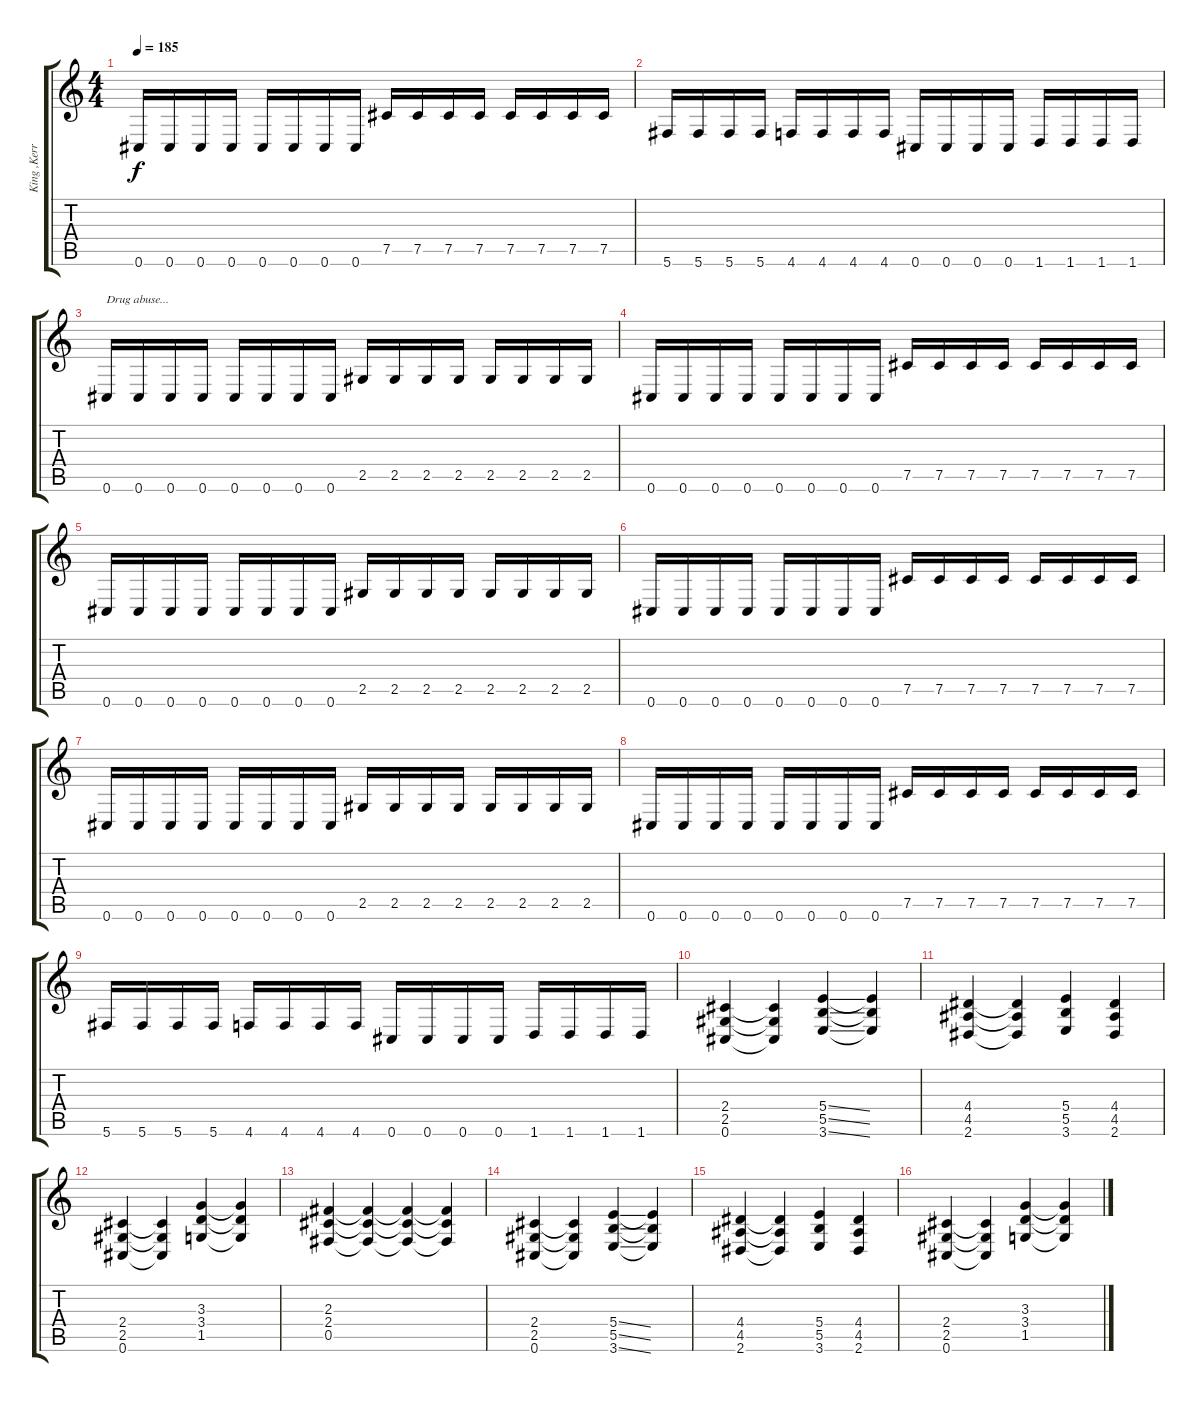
\track ("King ,Kerry" "King ,Kerr") {instrument distortionguitar}
\staff {score tabs}
\tuning (Db4 Ab3 E3 B2 Gb2 Db2) {hide}
\ts (4 4)
\tempo 185
\clef g2
\ks c
0.6.16{dy f} 0.6.16 0.6.16 0.6.16 0.6.16 0.6.16 0.6.16 0.6.16 7.5.16 7.5.16 7.5.16 7.5.16 7.5.16 7.5.16 7.5.16 7.5.16 |
5.6.16 5.6.16 5.6.16 5.6.16 4.6.16 4.6.16 4.6.16 4.6.16 0.6.16 0.6.16 0.6.16 0.6.16 1.6.16 1.6.16 1.6.16 1.6.16 |
0.6.16{txt "Drug abuse..."} 0.6.16 0.6.16 0.6.16 0.6.16 0.6.16 0.6.16 0.6.16 2.5.16 2.5.16 2.5.16 2.5.16 2.5.16 2.5.16 2.5.16 2.5.16 |
0.6.16 0.6.16 0.6.16 0.6.16 0.6.16 0.6.16 0.6.16 0.6.16 7.5.16 7.5.16 7.5.16 7.5.16 7.5.16 7.5.16 7.5.16 7.5.16 |
0.6.16 0.6.16 0.6.16 0.6.16 0.6.16 0.6.16 0.6.16 0.6.16 2.5.16 2.5.16 2.5.16 2.5.16 2.5.16 2.5.16 2.5.16 2.5.16 |
0.6.16 0.6.16 0.6.16 0.6.16 0.6.16 0.6.16 0.6.16 0.6.16 7.5.16 7.5.16 7.5.16 7.5.16 7.5.16 7.5.16 7.5.16 7.5.16 |
0.6.16 0.6.16 0.6.16 0.6.16 0.6.16 0.6.16 0.6.16 0.6.16 2.5.16 2.5.16 2.5.16 2.5.16 2.5.16 2.5.16 2.5.16 2.5.16 |
0.6.16 0.6.16 0.6.16 0.6.16 0.6.16 0.6.16 0.6.16 0.6.16 7.5.16 7.5.16 7.5.16 7.5.16 7.5.16 7.5.16 7.5.16 7.5.16 |
5.6.16 5.6.16 5.6.16 5.6.16 4.6.16 4.6.16 4.6.16 4.6.16 0.6.16 0.6.16 0.6.16 0.6.16 1.6.16 1.6.16 1.6.16 1.6.16 |
(2.4 2.5 0.6).4 (2.4{t} 2.5{t} 0.6{t}).4 (5.4{ss} 5.5{ss} 3.6{ss}).4 (5.4{t} 5.5{t} 3.6{t}).4 |
(4.4 4.5 2.6).4 (4.4{t} 4.5{t} 2.6{t}).4 (5.4 5.5 3.6).4 (4.4 4.5 2.6).4 |
(2.4 2.5 0.6).4 (2.4{t} 2.5{t} 0.6{t}).4 (3.3 3.4 1.5).4 (3.3{t} 3.4{t} 1.5{t}).4 |
(2.3 2.4 0.5).4 (2.3{t} 2.4{t} 0.5{t}).4 (2.3{t} 2.4{t} 0.5{t}).4 (2.3{t} 2.4{t} 0.5{t}).4 |
(2.4 2.5 0.6).4 (2.4{t} 2.5{t} 0.6{t}).4 (5.4{ss} 5.5{ss} 3.6{ss}).4 (5.4{t} 5.5{t} 3.6{t}).4 |
(4.4 4.5 2.6).4 (4.4{t} 4.5{t} 2.6{t}).4 (5.4 5.5 3.6).4 (4.4 4.5 2.6).4 |
(2.4 2.5 0.6).4 (2.4{t} 2.5{t} 0.6{t}).4 (3.3 3.4 1.5).4 (3.3{t} 3.4{t} 1.5{t}).4
